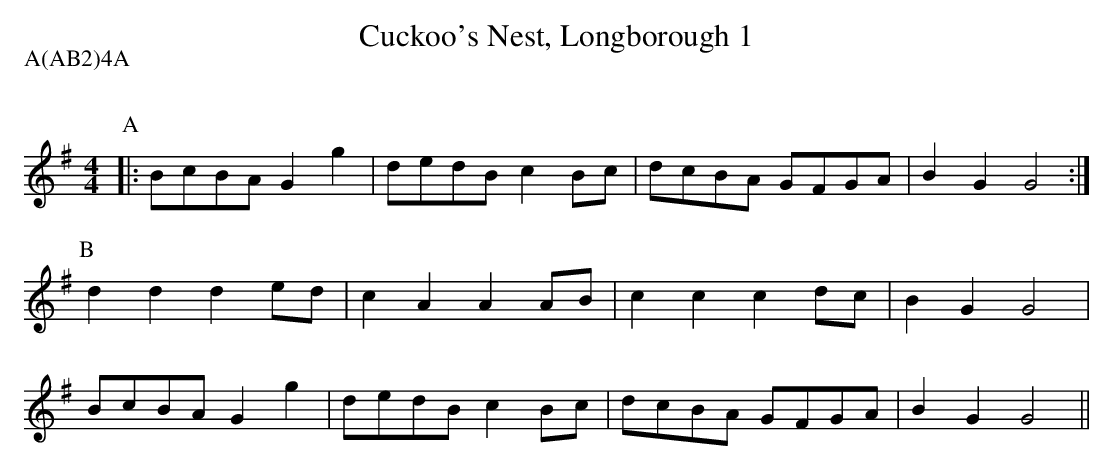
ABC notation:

X:1
T:Cuckoo's Nest, Longborough 1
Q:120
M:4/4
L:1/8
P:A(AB2)4A
K:G
P:A
|:BcBA G2g2|dedB c2Bc|dcBA GFGA|B2G2 G4:|
P:B
  d2d2 d2ed|c2A2 A2AB|c2c2 c2dc|B2G2 G4 |
  BcBA G2g2|dedB c2Bc|dcBA GFGA|B2G2 G4||
